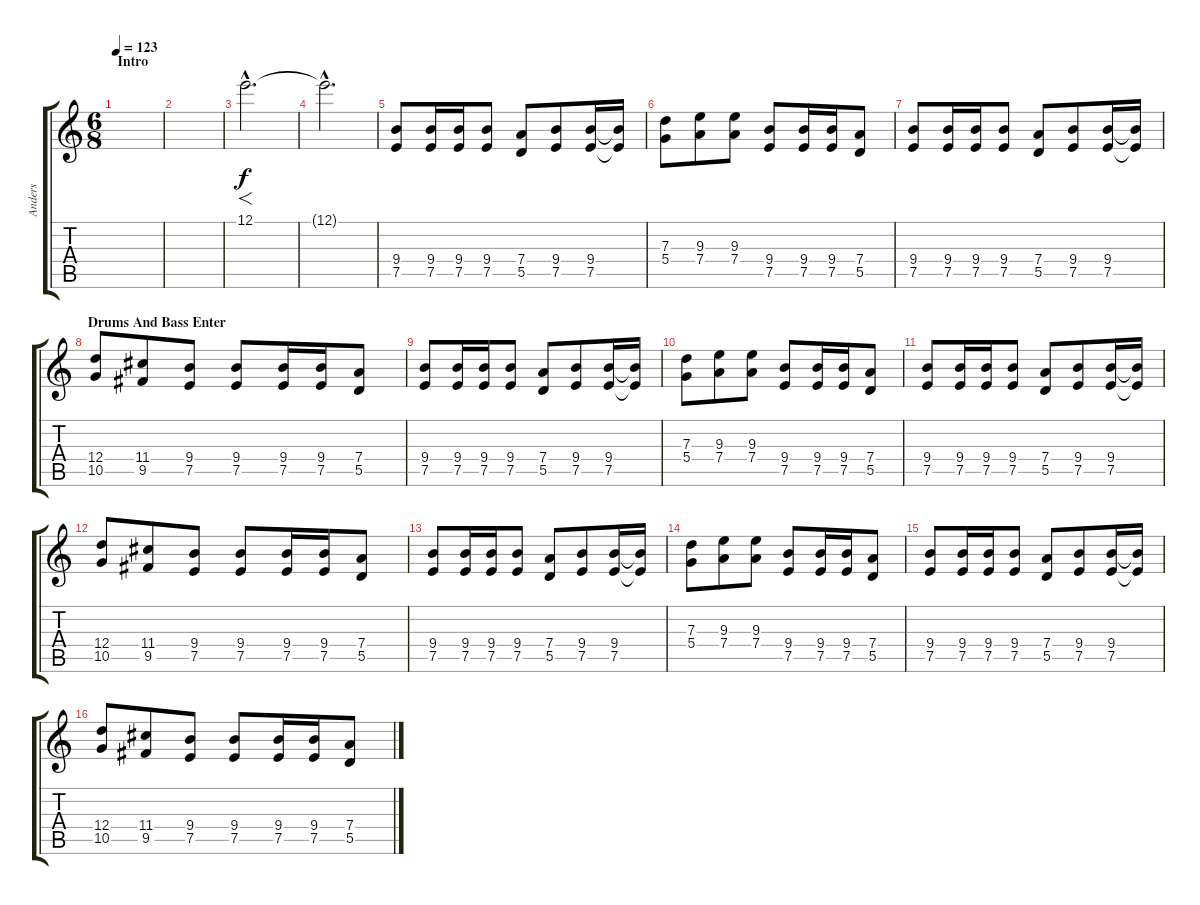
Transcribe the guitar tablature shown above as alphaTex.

\track ("Anders" "Anders") {instrument distortionguitar}
\staff {score tabs}
\tuning (E4 B3 G3 D3 A2 E2) {hide}
\ts (6 8)
\section ("" "Intro")
\tempo 123
\clef g2
\ks c
|
|
12.1{hac}.2{f d} |
12.1{hac t}.2{d dy f} |
(9.4 7.5).8 (9.4 7.5).16 (9.4 7.5).16 (9.4 7.5).8 (7.4 5.5).8 (9.4 7.5).8 (9.4 7.5).16 (9.4{t} 7.5{t}).16 |
(7.3 5.4).8 (9.3 7.4).8 (9.3 7.4).8 (9.4 7.5).8 (9.4 7.5).16 (9.4 7.5).16 (7.4 5.5).8 |
(9.4 7.5).8 (9.4 7.5).16 (9.4 7.5).16 (9.4 7.5).8 (7.4 5.5).8 (9.4 7.5).8 (9.4 7.5).16 (9.4{t} 7.5{t}).16 |
\section ("" "Drums And Bass Enter")
(12.4 10.5).8 (11.4 9.5).8 (9.4 7.5).8 (9.4 7.5).8 (9.4 7.5).16 (9.4 7.5).16 (7.4 5.5).8 |
(9.4 7.5).8 (9.4 7.5).16 (9.4 7.5).16 (9.4 7.5).8 (7.4 5.5).8 (9.4 7.5).8 (9.4 7.5).16 (9.4{t} 7.5{t}).16 |
(7.3 5.4).8 (9.3 7.4).8 (9.3 7.4).8 (9.4 7.5).8 (9.4 7.5).16 (9.4 7.5).16 (7.4 5.5).8 |
(9.4 7.5).8 (9.4 7.5).16 (9.4 7.5).16 (9.4 7.5).8 (7.4 5.5).8 (9.4 7.5).8 (9.4 7.5).16 (9.4{t} 7.5{t}).16 |
(12.4 10.5).8 (11.4 9.5).8 (9.4 7.5).8 (9.4 7.5).8 (9.4 7.5).16 (9.4 7.5).16 (7.4 5.5).8 |
(9.4 7.5).8 (9.4 7.5).16 (9.4 7.5).16 (9.4 7.5).8 (7.4 5.5).8 (9.4 7.5).8 (9.4 7.5).16 (9.4{t} 7.5{t}).16 |
(7.3 5.4).8 (9.3 7.4).8 (9.3 7.4).8 (9.4 7.5).8 (9.4 7.5).16 (9.4 7.5).16 (7.4 5.5).8 |
(9.4 7.5).8 (9.4 7.5).16 (9.4 7.5).16 (9.4 7.5).8 (7.4 5.5).8 (9.4 7.5).8 (9.4 7.5).16 (9.4{t} 7.5{t}).16 |
(12.4 10.5).8 (11.4 9.5).8 (9.4 7.5).8 (9.4 7.5).8 (9.4 7.5).16 (9.4 7.5).16 (7.4 5.5).8
